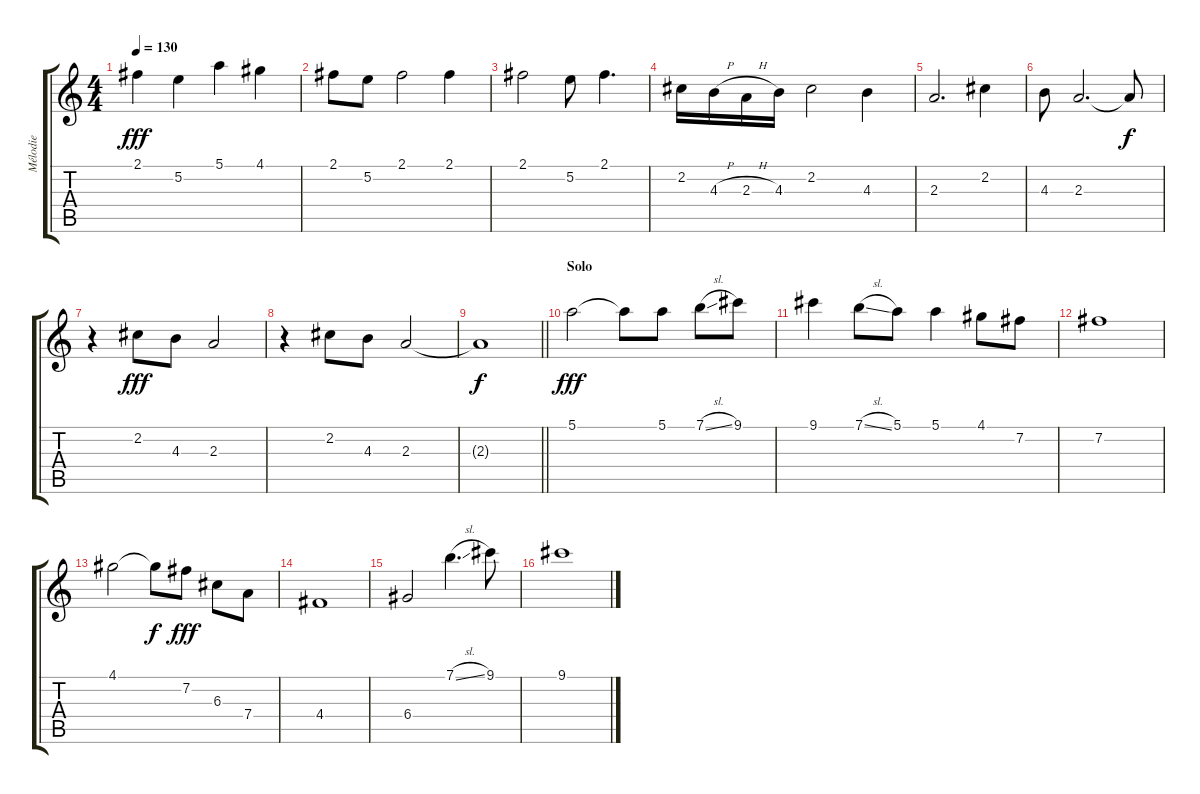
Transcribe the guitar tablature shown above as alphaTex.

\track ("Mélodie" "Mélodie") {instrument electricguitarjazz}
\staff {score tabs}
\tuning (E4 B3 G3 D3 A2 E2) {hide}
\ts (4 4)
\tempo 130
\clef g2
\ks c
2.1.4{dy fff} 5.2.4 5.1.4 4.1.4 |
2.1.8 5.2.8 2.1.2 2.1.4 |
2.1.2 5.2.8 2.1.4{d} |
2.2.16 4.3{h}.16 2.3{h}.16 4.3.16 2.2.2 4.3.4 |
2.3.2{d} 2.2.4 |
4.3.8 2.3.2{d} 2.3{t}.8{dy f} |
r.4 2.2.8{dy fff} 4.3.8 2.3.2 |
r.4 2.2.8 4.3.8 2.3.2 |
\barLineRight lightlight
2.3{t}.1{dy f} |
\section ("" "Solo")
5.1.2{dy fff} 5.1{t}.8 5.1.8 7.1{sl}.8 9.1.8 |
9.1.4 7.1{sl}.8 5.1.8 5.1.4 4.1.8 7.2.8 |
7.2.1 |
4.1.2 4.1{t}.8{dy f} 7.2.8{dy fff} 6.3.8 7.4.8 |
4.4.1 |
6.4.2 7.1{sl}.4{d} 9.1.8 |
9.1.1
